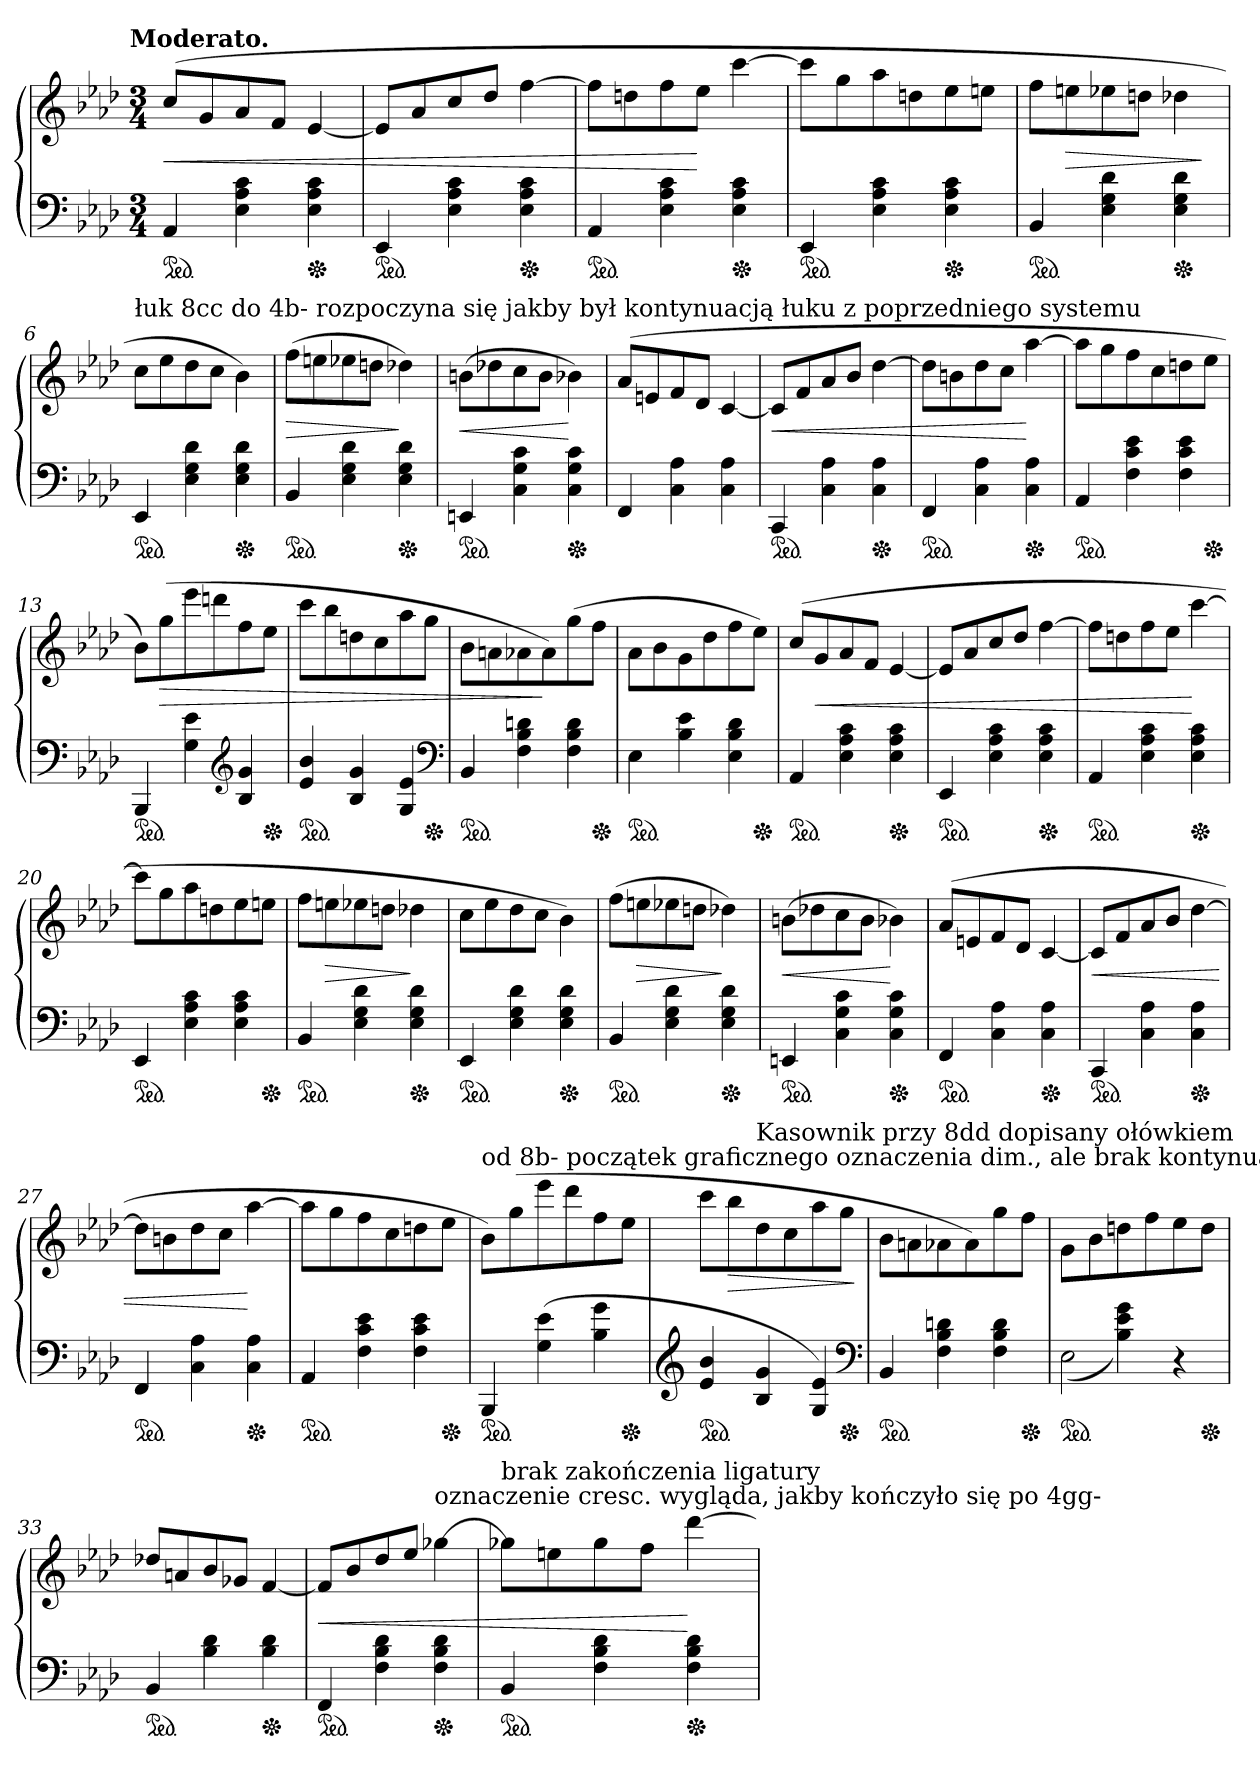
**kern	**kern	**dynam
*part1	*part1	*part1
*staff2	*staff1	*staff1/2
*clefF4	*clefG2	*
*k[b-e-a-d-]	*k[b-e-a-d-]	*
!!LO:TX:omd:t=Moderato.
*M3/4	*M3/4	*
*ped	*	*
=1	=1	=1
4AA-	(>8ccL	<
.	8g	.
4E- 4A- 4c	8a-	.
.	8fJ	.
*Xped	*	*
4E- 4A- 4c	[4e-	.
=2	=2	=2
*ped	*	*
4EE-	8e-L]	.
.	8a-	.
4E- 4A- 4c	8cc	.
.	8dd-J	.
*Xped	*	*
4E- 4A- 4c	[4ff	.
=3	=3	=3
*ped	*	*
4AA-	8ffL]	.
.	8ddn	.
4E- 4A- 4c	8ff	.
.	8ee-J	[
*Xped	*	*
4E- 4A- 4c	[4ccc	.
=4	=4	=4
*ped	*	*
4EE-	8cccL]	.
.	8gg	.
4E- 4A- 4c	8aa-	.
.	8ddn	.
*Xped	*	*
4E- 4A- 4c	8ee-	.
.	8eenJ	.
=5	=5	=5
*ped	*	*
4BB-	8ffL	.
.	8een	>
4E- 4G 4d-	8ee-X	.
.	8ddnJ	.
*Xped	*	*
4E- 4G 4d-	4dd-X	.
.	.	]
=6	=6	=6
!	!LO:TX:a:t=łuk 8cc do 4b- rozpoczyna się jakby był kontynuacją łuku z poprzedniego systemu	!
*ped	*	*
4EE-	8ccL	.
.	8ee-	.
4E- 4G 4d-	8dd-	.
.	8ccJ	.
*Xped	*	*
4E- 4G 4d-	4b-)	.
=7	=7	=7
*ped	*	*
4BB-	(>8ffL	>
.	8een	.
4E- 4G 4d-	8ee-X	.
.	8ddnJ	.
*Xped	*	*
4E- 4G 4d-	4dd-X)	]
=8	=8	=8
*ped	*	*
4EEn	(>8bnL	<
.	8dd-X	.
4C 4G 4c	8cc	.
.	8bJ	.
*Xped	*	*
4C 4G 4c	4b-X)	[
=9	=9	=9
4FF	(>8a-L	.
.	8en	.
4C 4A-	8f	.
.	8d-J	.
4C 4A-	[4c	.
=10	=10	=10
*ped	*	*
4CC	8cL]	<
.	8f	.
4C 4A-	8a-	.
.	8b-J	.
*Xped	*	*
4C 4A-	[4dd-	.
=11	=11	=11
*ped	*	*
4FF	8dd-L]	.
.	8bn	.
4C 4A-	8dd-	.
.	8ccJ	.
*Xped	*	*
4C 4A-	[4aa-	[
=12	=12	=12
*ped	*	*
4AA-	8aa-L]	.
.	8gg	.
4F 4c 4e-	8ff	.
.	8cc	.
4F 4c 4e-	8ddn	.
*Xped	*	*
.	8ee-J	.
=13	=13	=13
*ped	*	*
4BBB-	8b-L)	.
.	(>8gg\	>
4G 4e-	8eee-	.
.	8dddn	.
*clefG2	*	*
4B- 4g	8ff	.
*Xped	*	*
.	8ee-J	.
=14	=14	=14
*ped	*	*
4e- 4b-	8cccL	.
.	8bb-	.
4B- 4g	8ddn	.
.	8cc	.
4G 4e-	8aa-	.
*Xped	*	*
.	8ggJ	.
*clefF4	*	*
=15	=15	=15
*ped	*	*
4BB-	8b-L	.
.	8an	.
4F 4B- 4dn	8a-X	.
.	8a-)	]
4F 4B- 4d	(>8gg	.
*Xped	*	*
.	8ffJ	.
=16	=16	=16
*ped	*	*
4E-	8a-L	.
.	8b-	.
4B- 4e-	8g	.
.	8dd-	.
4E- 4B- 4d-	8ff	.
*Xped	*	*
.	8ee-J)	.
=17	=17	=17
*ped	*	*
4AA-	(>8ccL	.
.	8g	<
4E- 4A- 4c	8a-	.
.	8fJ	.
*Xped	*	*
4E- 4A- 4c	[4e-	.
=18	=18	=18
*ped	*	*
4EE-	8e-L]	.
.	8a-	.
4E- 4A- 4c	8cc	.
.	8dd-J	.
*Xped	*	*
4E- 4A- 4c	[4ff	.
=19	=19	=19
*ped	*	*
4AA-	8ffL]	.
.	8ddn	.
4E- 4A- 4c	8ff	.
.	8ee-J	.
*Xped	*	*
4E- 4A- 4c	[4ccc	[
=20	=20	=20
*ped	*	*
4EE-	8cccL]	.
.	8gg	.
4E- 4A- 4c	8aa-	.
.	8ddn	.
4E- 4A- 4c	8ee-	.
*Xped	*	*
.	8eenJ	.
=21	=21	=21
*ped	*	*
4BB-	8ffL	.
.	8een	>
4E- 4G 4d-	8ee-X	.
.	8ddnJ	.
*Xped	*	*
4E- 4G 4d-	4dd-X	]
=22	=22	=22
*ped	*	*
4EE-	8ccL	.
.	8ee-	.
4E- 4G 4d-	8dd-	.
.	8ccJ	.
*Xped	*	*
4E- 4G 4d-	4b-)	.
=23	=23	=23
*ped	*	*
4BB-	(>8ffL	.
.	8een	>
4E- 4G 4d-	8ee-X	.
.	8ddnJ	.
*Xped	*	*
4E- 4G 4d-	4dd-X)	]
=24	=24	=24
*ped	*	*
4EEn	(>8bnL	<
.	8dd-X	.
4C 4G 4c	8cc	.
.	8bJ	.
*Xped	*	*
4C 4G 4c	4b-X)	[
=25	=25	=25
*ped	*	*
4FF	(>8a-L	.
.	8en	.
4C 4A-	8f	.
.	8d-J	.
*Xped	*	*
4C 4A-	[4c	.
=26	=26	=26
*ped	*	*
4CC	8cL]	<
.	8f	.
4C 4A-	8a-	.
.	8b-J	.
*Xped	*	*
4C 4A-	[4dd-	.
=27	=27	=27
*ped	*	*
4FF	8dd-L]	.
.	8bn	.
4C 4A-	8dd-	.
.	8ccJ	.
*Xped	*	*
4C 4A-	[4aa-	[
=28	=28	=28
*ped	*	*
4AA-	8aa-L]	.
.	8gg	.
4F 4c 4e-	8ff	.
.	8cc	.
4F 4c 4e-	8ddn	.
*Xped	*	*
.	8ee-J	.
=29	=29	=29
!	!LO:TX:a:t=od 8b- początek graficznego oznaczenia dim., ale brak kontynuacji	!
*ped	*	*
4BBB-	8b-L)	.
.	(>8gg	.
(<4G 4e-	8eee-	.
.	8ddd-	.
4B- 4g	8ff	.
*Xped	*	*
.	8ee-J	.
=30	=30	=30
*clefG2	*	*
!LO:TX:b:t=od 4b- 4e- łuk nad nutami	!	!
*ped	*	*
4e- 4b-	8cccL	.
.	8bb-	>
!	!LO:TX:a:t=Kasownik przy 8dd dopisany ołówkiem	!
4B- 4g	8dd-	.
.	8cc	.
4G 4e-)	8aa-	.
*Xped	*	*
.	8ggJ	.
*clefF4	*	*
.	.	]
=31	=31	=31
*ped	*	*
4BB-	8b-L	.
.	8an	.
4F 4B- 4dn	8a-X	.
.	8a-)	.
4F 4B- 4d	8gg	.
*Xped	*	*
.	8ffJ	.
=32	=32	=32
*^	*	*
*ped	*	*	*
4ryy	(>2E-	8gL	.
.	.	8b-	.
4B-\ 4e-\ 4g\)	.	8ddn	.
.	.	8ff	.
4r	4ryy	8ee-	.
*Xped	*	*	*
.	.	8ddJ	.
*v	*v	*	*
=33	=33	=33
*ped	*	*
4BB-	8dd-X/L	.
.	8an	.
4B- 4d-	8b-	.
.	8g-XJ	.
*Xped	*	*
4B- 4d-	[4f	.
=34	=34	=34
*ped	*	*
4FF	8f/L]	<
.	8b-/	.
4F 4B- 4d-	8dd-/	.
.	8ee-/J	.
!	!LO:TX:a:t=oznaczenie cresc. wygląda, jakby kończyło się po 4gg-	!
*Xped	*	*
4F 4B- 4d-	[4gg-X	.
=35	=35	=35
!	!LO:TX:a:t=brak zakończenia ligatury	!
*ped	*	*
4BB-	8gg-XL]	.
.	8een	.
4F 4B- 4d-	8gg-	.
.	8ffJ	.
*Xped	*	*
4F 4B- 4d-	[4ddd-	[
=	=	=
*-	*-	*-
